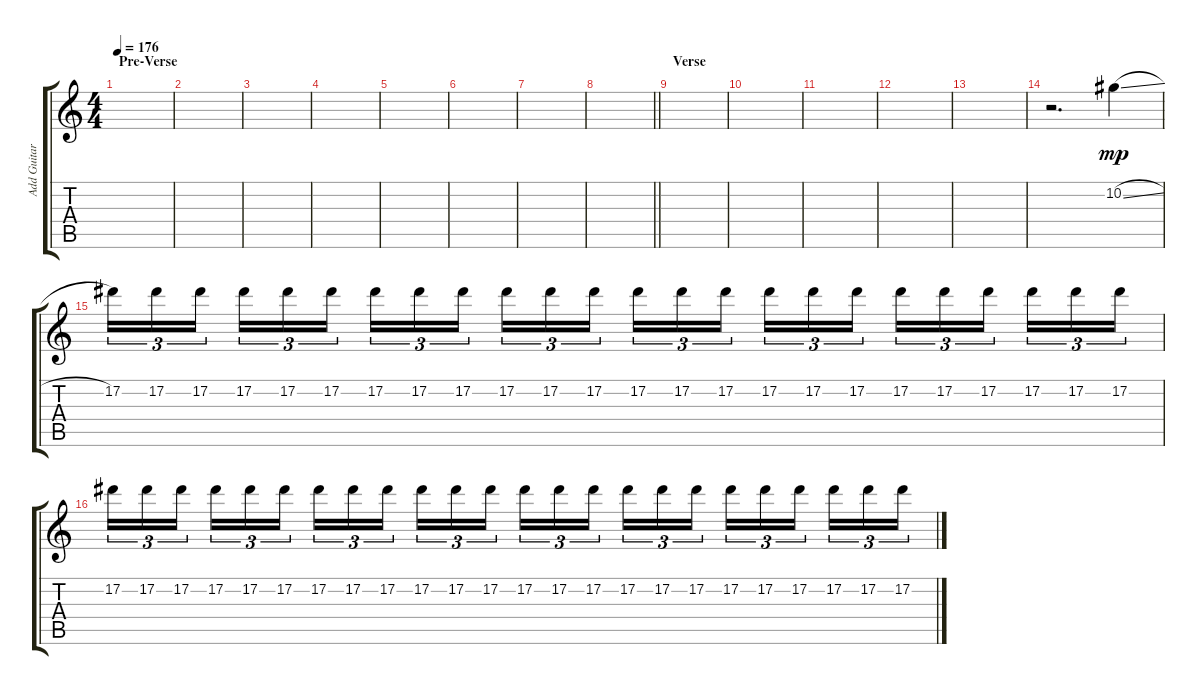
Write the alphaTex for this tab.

\track ("Add Guitar" "Add Guitar") {instrument overdrivenguitar}
\staff {score tabs}
\tuning (Eb4 Bb3 Gb3 Db3 Ab2 Eb2) {hide}
\ts (4 4)
\section ("" "Pre-Verse")
\tempo 176
\clef g2
\ks c
|
|
|
|
|
|
|
\barLineRight lightlight
|
\section ("" "Verse")
|
|
|
|
|
r.2{d} 10.2{sl}.4{dy mp} |
17.2.16{tu (3 2)} 17.2.16{tu (3 2)} 17.2.16{tu (3 2) beam splitsecondary} 17.2.16{tu (3 2)} 17.2.16{tu (3 2)} 17.2.16{tu (3 2)} 17.2.16{tu (3 2)} 17.2.16{tu (3 2)} 17.2.16{tu (3 2) beam splitsecondary} 17.2.16{tu (3 2)} 17.2.16{tu (3 2)} 17.2.16{tu (3 2)} 17.2.16{tu (3 2)} 17.2.16{tu (3 2)} 17.2.16{tu (3 2) beam splitsecondary} 17.2.16{tu (3 2)} 17.2.16{tu (3 2)} 17.2.16{tu (3 2)} 17.2.16{tu (3 2)} 17.2.16{tu (3 2)} 17.2.16{tu (3 2) beam splitsecondary} 17.2.16{tu (3 2)} 17.2.16{tu (3 2)} 17.2.16{tu (3 2)} |
17.2.16{tu (3 2)} 17.2.16{tu (3 2)} 17.2.16{tu (3 2) beam splitsecondary} 17.2.16{tu (3 2)} 17.2.16{tu (3 2)} 17.2.16{tu (3 2)} 17.2.16{tu (3 2)} 17.2.16{tu (3 2)} 17.2.16{tu (3 2) beam splitsecondary} 17.2.16{tu (3 2)} 17.2.16{tu (3 2)} 17.2.16{tu (3 2)} 17.2.16{tu (3 2)} 17.2.16{tu (3 2)} 17.2.16{tu (3 2) beam splitsecondary} 17.2.16{tu (3 2)} 17.2.16{tu (3 2)} 17.2.16{tu (3 2)} 17.2.16{tu (3 2)} 17.2.16{tu (3 2)} 17.2.16{tu (3 2) beam splitsecondary} 17.2.16{tu (3 2)} 17.2.16{tu (3 2)} 17.2.16{tu (3 2)}
